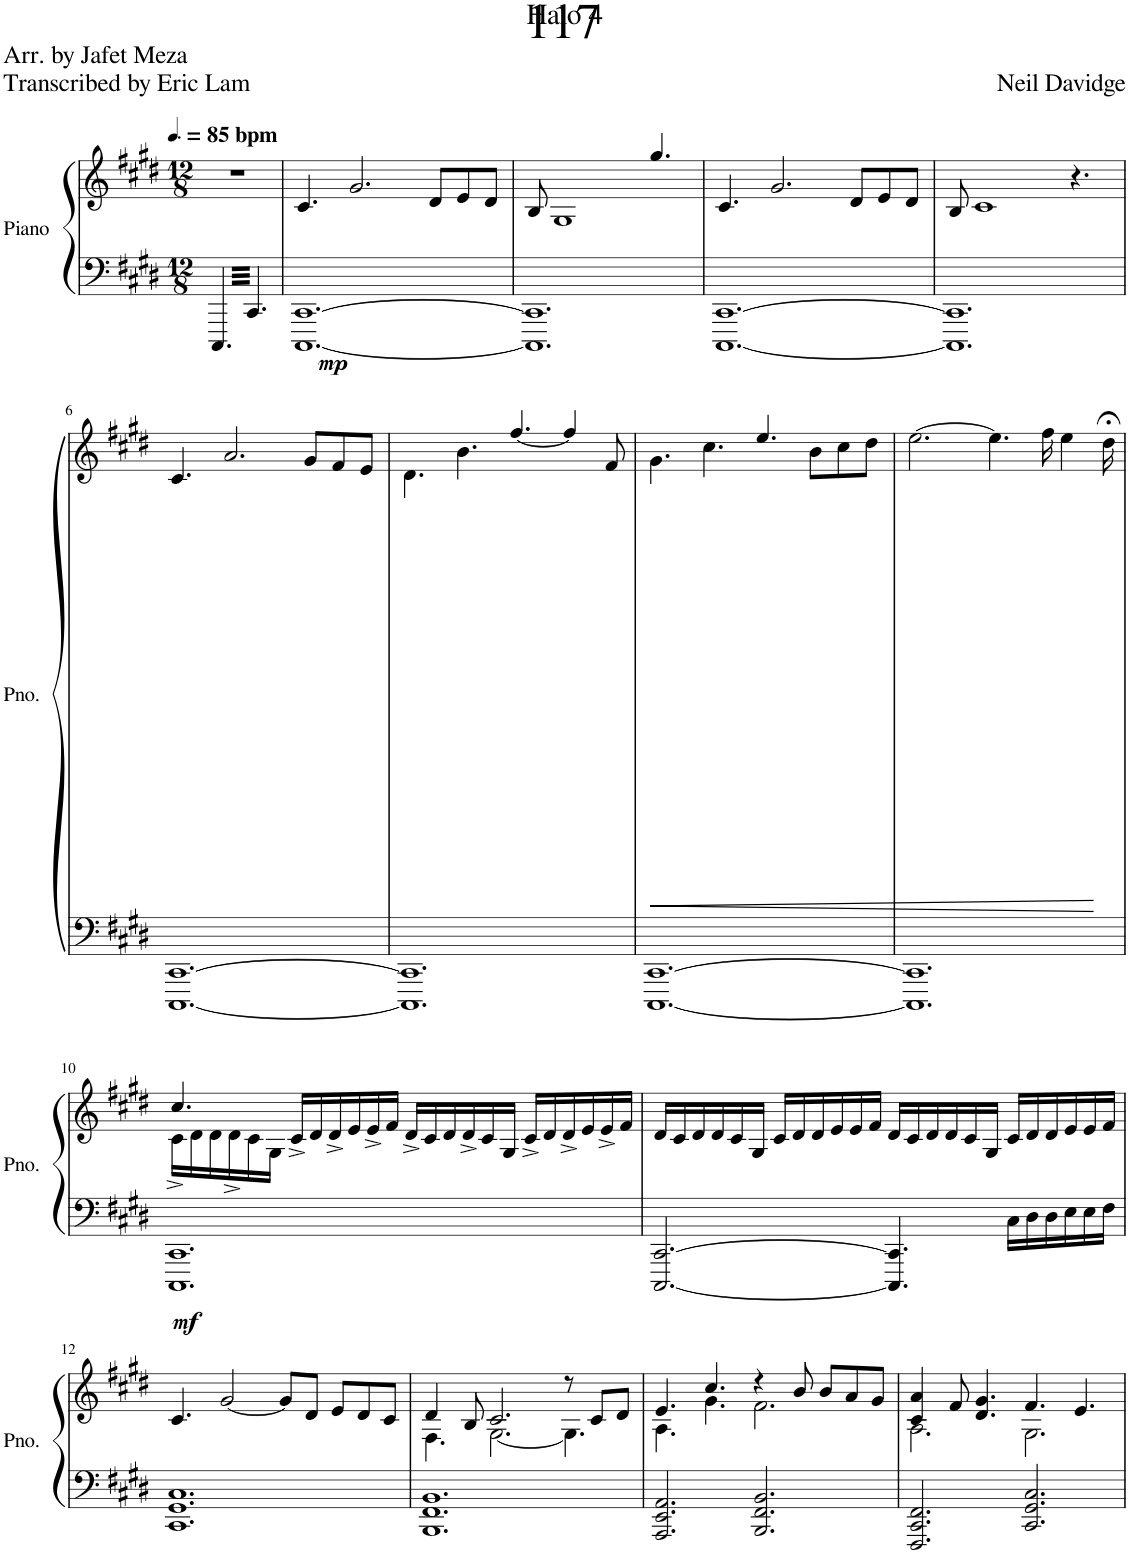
**kern	**kern	**dynam
*part1	*part1	*part1
*staff2	*staff1	*staff1/2
*I"Piano	*	*
*I'Pno.	*	*
*clefF4	*clefG2	*
*k[f#c#g#d#]	*k[f#c#g#d#]	*
*M12/8	*M12/8	*
*MM127	*MM127	*
=1	=1	=1
!	!LO:TX:a:B:t=bpm	!
!	!	!LO:DY:b=2
12..CCC#/	1.r	mp
[16CC#/	.	.
8CC#/]	.	.
1ryy	.	.
8ryy	.	.
=2	=2	=2
[1.CCC# [1.CC#	4.c#/	.
.	2.g#/	.
.	8d#/L	.
.	8e/	.
.	8d#/J	.
=3	=3	=3
1.CCC#] 1.CC#]	8B/	.
.	1G#	.
.	4.gg#/	.
=4	=4	=4
[1.CCC# [1.CC#	4.c#/	.
.	2.g#/	.
.	8d#/L	.
.	8e/	.
.	8d#/J	.
=5	=5	=5
1.CCC#] 1.CC#]	8B/	.
.	1c#	.
.	4.r	.
!!LO:LB:g=z
=6	=6	=6
[1.CCC# [1.CC#	4.c#/	.
.	2.a/	.
.	8g#/L	.
.	8f#/	.
.	8e/J	.
=7	=7	=7
1.CCC#] 1.CC#]	4.d#\	.
.	4.b\	.
.	[4.ff#/	.
.	4ff#/]	.
.	8f#/	.
=8	=8	=8
!	!	!LO:HP:b
[1.CCC# [1.CC#	4.g#\	<
.	4.cc#\	.
.	4.ee/	.
.	8b\L	.
.	8cc#\	.
.	8dd#\J	.
=9	=9	=9
1.CCC#] 1.CC#]	[2.ee\	.
.	4.ee\]	.
.	16ff#\	.
.	4ee\	.
.	16dd#;<\	[
!!LO:LB:g=z
=10	=10	=10
*	*^	*
!	!	!	!LO:DY:b=2
1.CCC# 1.CC#	16c#^\LL	4.cc#/	mf
.	16d#\	.	.
.	16d#\	.	.
.	16d#^\	.	.
.	16c#\	.	.
.	16G#\JJ	.	.
.	16c#^/LL	1ryy	.
.	16d#/	.	.
.	16d#^/	.	.
.	16e/	.	.
.	16e^/	.	.
.	16f#/JJ	.	.
.	16d#^/LL	.	.
.	16c#/	.	.
.	16d#/	.	.
.	16d#^/	.	.
.	16c#/	.	.
.	16G#/JJ	.	.
.	16c#^/LL	.	.
.	16d#/	.	.
.	16d#^/	.	.
.	16e/	.	.
.	16e^/	8ryy	.
.	16f#/JJ	.	.
*	*v	*v	*
=11	=11	=11
[2.CCC#/ [2.CC#/	16d#/LL	.
.	16c#/	.
.	16d#/	.
.	16d#/	.
.	16c#/	.
.	16G#/JJ	.
.	16c#/LL	.
.	16d#/	.
.	16d#/	.
.	16e/	.
.	16e/	.
.	16f#/JJ	.
4.CCC#/] 4.CC#/]	16d#/LL	.
.	16c#/	.
.	16d#/	.
.	16d#/	.
.	16c#/	.
.	16G#/JJ	.
16C#\LL	16c#/LL	.
16D#\	16d#/	.
16D#\	16d#/	.
16E\	16e/	.
16E\	16e/	.
16F#\JJ	16f#/JJ	.
!!LO:LB:g=z
=12	=12	=12
1.CC# 1.GG# 1.C#	4.c#/	.
.	[2g#/	.
.	8g#/L]	.
.	8d#/J	.
.	8e/L	.
.	8d#/	.
.	8c#/J	.
=13	=13	=13
*	*^	*
1.BBB 1.FF# 1.BB	4d#/	4.F#\	.
.	8B/	.	.
.	2.c#/	[2.G#\	.
.	8r	4.G#\]	.
.	8c#/L	.	.
.	8d#/J	.	.
=14	=14	=14	=14
2.AAA/ 2.EE/ 2.AA/	4.e/	4.A\	.
.	4.cc#/	4.g#\	.
2.BBB/ 2.FF#/ 2.BB/	4r	2.f#\	.
.	8b/	.	.
.	8b/L	.	.
.	8a/	.	.
.	8g#/J	.	.
=15	=15	=15	=15
2.FFF#/ 2.CC#/ 2.FF#/	4c#/ 4a/	2.A\	.
.	8f#/	.	.
.	4.d#/ 4.g#/	.	.
2.CC#/ 2.GG#/ 2.C#/	4.f#/	2.G#\	.
.	4.e/	.	.
*	*v	*v	*
=	=	=
*-	*-	*-
